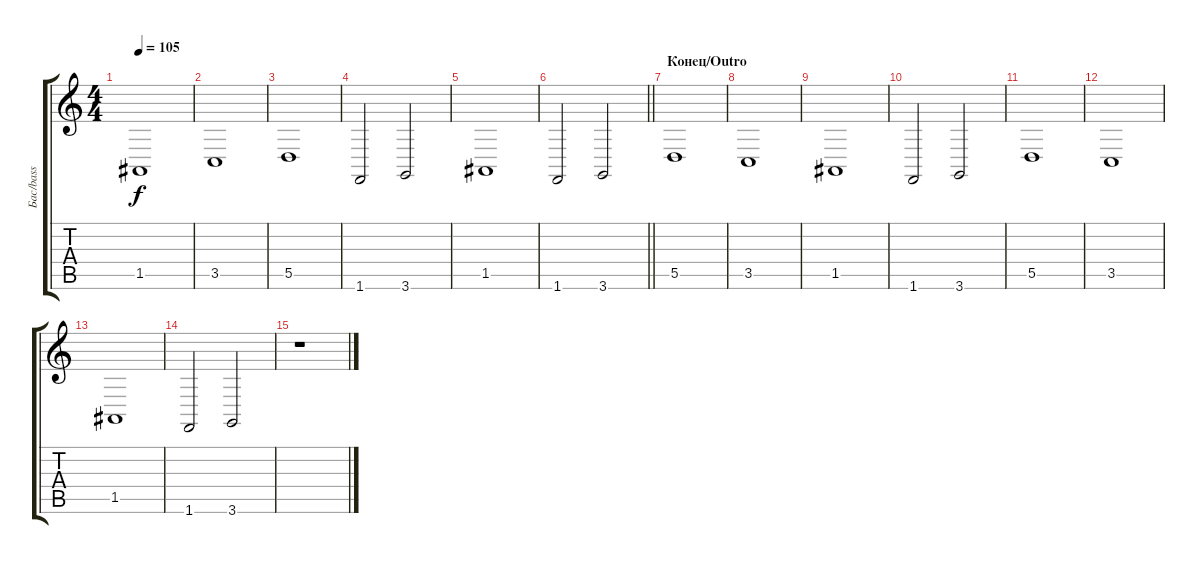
\track ("Бас/bass" "Бас/bass") {instrument recorder}
\staff {score tabs}
\tuning (E4 B3 G3 D3 A2 E2) {hide}
\ts (4 4)
\tempo 105
\clef g2
\ks c
1.5.1{dy f} |
3.5.1 |
5.5.1 |
1.6.2 3.6.2 |
1.5.1 |
\barLineRight lightlight
1.6.2 3.6.2 |
\section ("" "Конец/Outro")
5.5.1 |
3.5.1 |
1.5.1 |
1.6.2 3.6.2 |
5.5.1 |
3.5.1 |
1.5.1 |
1.6.2 3.6.2 |
r.1
